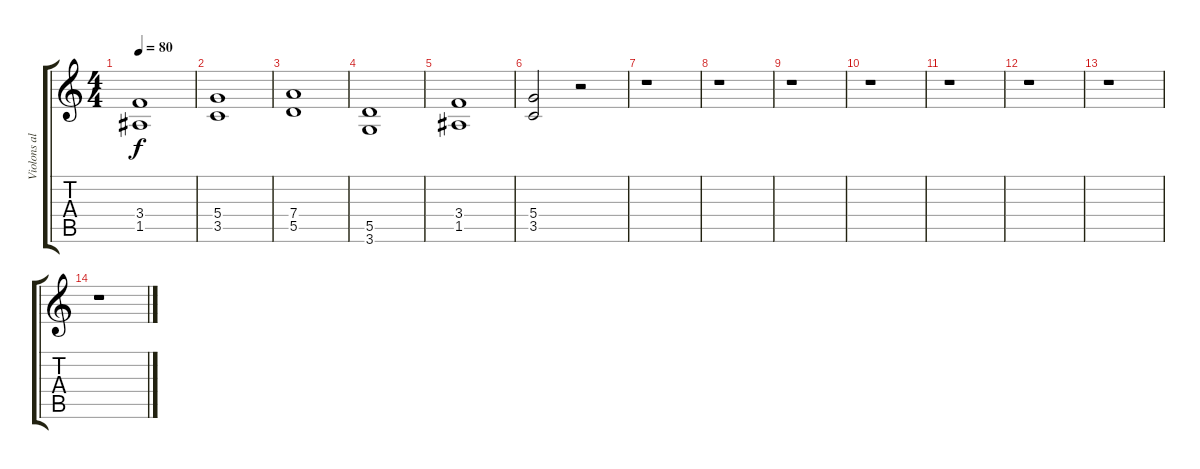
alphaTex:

\track ("Violons altos" "Violons al") {instrument distortionguitar}
\staff {score tabs}
\tuning (E4 B3 G3 D3 A2 E2) {hide}
\ts (4 4)
\tempo 80
\clef g2
\ks c
(3.4 1.5).1{txt "" dy f} |
(5.4 3.5).1 |
(7.4 5.5).1 |
(5.5 3.6).1 |
(3.4 1.5).1 |
(5.4 3.5).2 r.2 |
r.1 |
r.1 |
r.1 |
r.1 |
r.1 |
r.1 |
r.1 |
r.1
